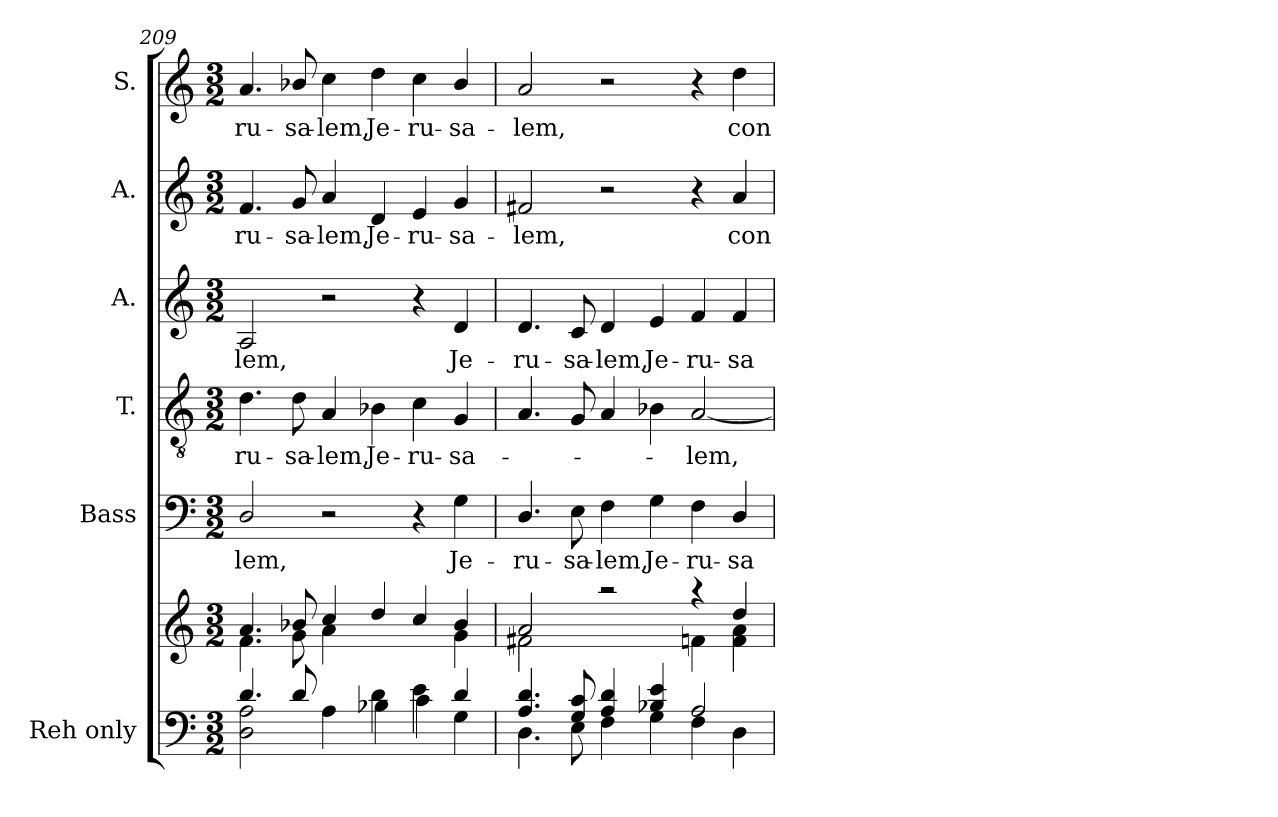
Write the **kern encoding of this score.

**kern	**kern	**kern	**text	**kern	**text	**kern	**text	**kern	**text	**kern	**text
*part6	*part6	*part5	*part5	*part4	*part4	*part3	*part3	*part2	*part2	*part1	*part1
*staff7	*staff6	*staff5	*staff5	*staff4	*staff4	*staff3	*staff3	*staff2	*staff2	*staff1	*staff1
*I"Reh only	*	*I"Bass	*	*I"T.	*	*I"A.	*	*I"A.	*	*I"S.	*
*	*	*I'B.	*	*	*	*	*	*	*	*	*
*clefF4	*clefG2	*clefF4	*	*clefGv2	*	*clefG2	*	*clefG2	*	*clefG2	*
*	*	*	*	*	*	*ITrd7c12	*	*ITrd7c12	*	*	*
*k[]	*k[]	*k[]	*	*k[]	*	*k[]	*	*k[]	*	*k[]	*
*C:	*C:	*C:	*	*C:	*	*C:	*	*C:	*	*C:	*
*M3/2	*M3/2	*M3/2	*	*M3/2	*	*M3/2	*	*M3/2	*	*M3/2	*
=209	=209	=209	=209	=209	=209	=209	=209	=209	=209	=209	=209
*^	*^	*	*	*	*	*	*	*	*	*	*
*	*^	*	*	*	*	*	*	*	*	*	*	*	*
!	!	!	!	!	!	!LO:LY:b	!	!LO:LY:b	!	!LO:LY:b	!	!LO:LY:b	!	!LO:LY:b
2.ryy	2D\ 2A\	4.d/	4.a/	4.f\	2D/	-lem,	4.d\	-ru-	2AA/	-lem,	4.F/	-ru-	4.a/	-ru-
!	!	!	!	!	!	!	!	!LO:LY:b	!	!	!	!LO:LY:b	!	!LO:LY:b
.	.	8d/	8b-X/	8g\	.	.	8d\	-sa-	.	.	8G/	-sa-	8b-X/	-sa-
!	!	!	!	!	!	!	!	!LO:LY:b	!	!	!	!LO:LY:b	!	!LO:LY:b
.	2ryy	4A\	4cc/	4a\	2r	.	4A/	-lem,	2r	.	4A/	-lem,	4cc\	-lem,
!	!	!	!	!	!	!	!	!LO:LY:b	!	!	!	!LO:LY:b	!	!LO:LY:b
4d\	.	4B-X\	4dd/	2ryy	.	.	4B-X\	Je-	.	.	4D/	Je-	4dd\	Je-
!	!	!	!	!	!	!	!	!LO:LY:b	!	!	!	!LO:LY:b	!	!LO:LY:b
4e\	4ryy	4c\	4cc/	.	4r	.	4c\	-ru-	4r	.	4E/	-ru-	4cc\	-ru-
!	!	!	!	!	!	!LO:LY:b	!	!LO:LY:b	!	!LO:LY:b	!	!LO:LY:b	!	!LO:LY:b
4ryy	4d/	4G\	4b-/	4g\	4G\	Je-	4G/	-sa-	4D/	Je-	4G/	-sa-	4b-/	-sa-
=210	=210	=210	=210	=210	=210	=210	=210	=210	=210	=210	=210	=210	=210	=210
!	!	!	!	!	!	!LO:LY:b	!	!	!	!LO:LY:b	!	!LO:LY:b	!	!LO:LY:b
*	*v	*v	*	*	*	*	*	*	*	*	*	*	*	*
4.A/ 4.d/	4.D\	2a/	2f#X\	4.D/	-ru-	4.A/	.	4.D/	-ru-	2F#X/	-lem,	2a/	-lem,
!	!	!	!	!	!LO:LY:b	!	!	!	!LO:LY:b	!	!	!	!
8G/ 8c/	8E\	.	.	8E\	-sa-	8G/	.	8C/	-sa-	.	.	.	.
!	!	!	!	!	!LO:LY:b	!	!	!	!LO:LY:b	!	!	!	!
4A/ 4d/	4F\	2raa	2ryy	4F\	-lem,	4A/	.	4D/	-lem,	2r	.	2r	.
!	!	!	!	!	!LO:LY:b	!	!	!	!LO:LY:b	!	!	!	!
4B-X/ 4e/	4G\	.	.	4G\	Je-	4B-X\	.	4E/	Je-	.	.	.	.
!	!	!	!	!	!LO:LY:b	!	!LO:LY:b	!	!LO:LY:b	!	!	!	!
4F\	2A/	4raa	4fn\	4F\	-ru-	[<2A/	-lem,	4F/	-ru-	4r	.	4r	.
!	!	!	!	!	!LO:LY:b	!	!	!	!LO:LY:b	!	!LO:LY:b	!	!LO:LY:b
4D\	.	4dd/	4f\ 4a\	4D/	-sa-	.	.	4F/	-sa-	4A/	con-	4dd\	con-
*v	*v	*	*	*	*	*	*	*	*	*	*	*	*
*	*v	*v	*	*	*	*	*	*	*	*	*	*
=	=	=	=	=	=	=	=	=	=	=	=
*-	*-	*-	*-	*-	*-	*-	*-	*-	*-	*-	*-
